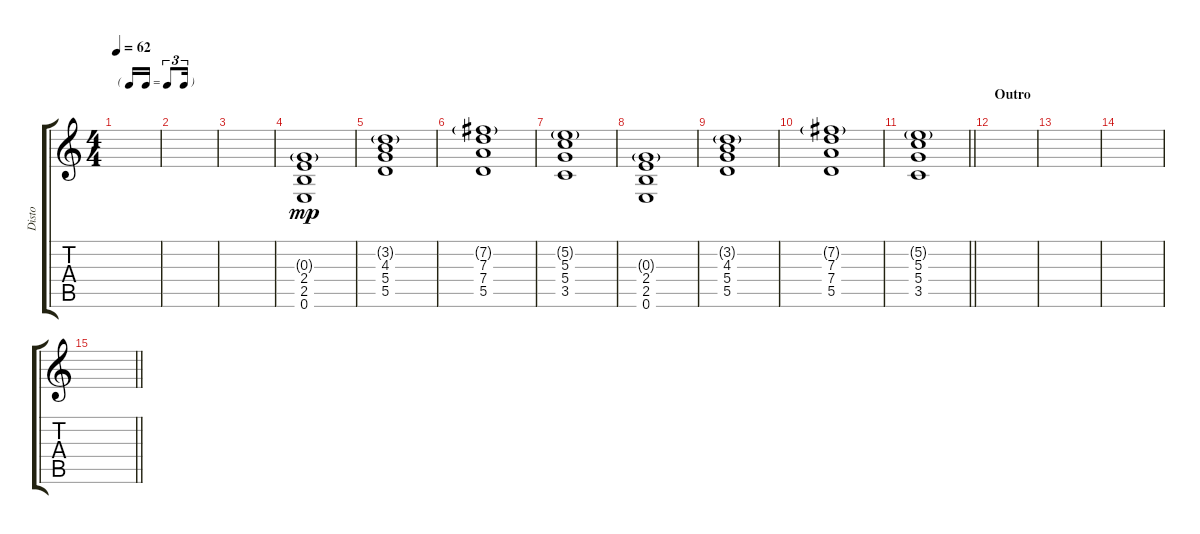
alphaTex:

\track ("Disto" "Disto") {instrument overdrivenguitar}
\staff {score tabs}
\tuning (E4 B3 G3 D3 A2 E2) {hide}
\ts (4 4)
\tf triplet16th
\tempo 62
\clef g2
\ks c
|
|
|
(0.3{g} 2.4 2.5 0.6).1{dy mp} |
(3.2{g} 4.3 5.4 5.5).1 |
(7.2{g} 7.3 7.4 5.5).1 |
(5.2{g} 5.3 5.4 3.5).1 |
(0.3{g} 2.4 2.5 0.6).1 |
(3.2{g} 4.3 5.4 5.5).1 |
(7.2{g} 7.3 7.4 5.5).1 |
\barLineRight lightlight
(5.2{g} 5.3 5.4 3.5).1 |
\section ("" "Outro")
|
|
|
\barLineRight lightlight
